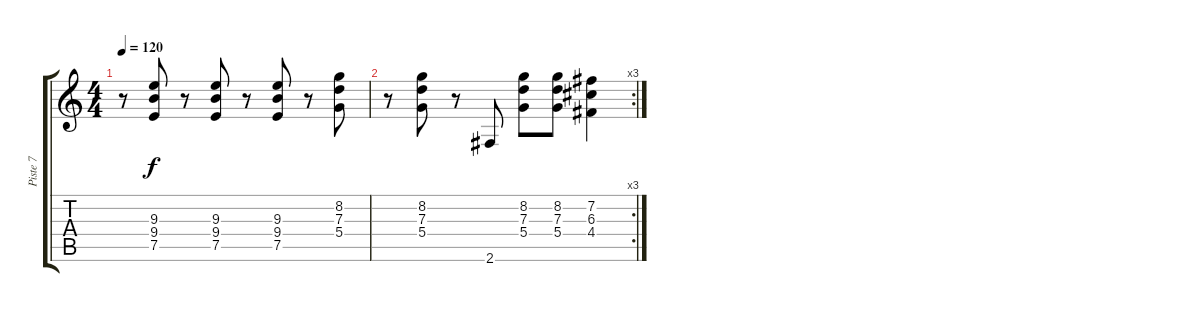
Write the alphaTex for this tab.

\track ("Piste 7" "Piste 7") {instrument distortionguitar}
\staff {score tabs}
\tuning (E4 B3 G3 D3 A2 E2) {hide}
\ts (4 4)
\tempo 120
\clef g2
\ks c
r.8{dy f} (9.3 9.4 7.5).8 r.8 (9.3 9.4 7.5).8 r.8 (9.3 9.4 7.5).8 r.8 (8.2 7.3 5.4).8 |
\rc 3
r.8 (8.2 7.3 5.4).8 r.8 2.6.8 (8.2 7.3 5.4).8 (8.2 7.3 5.4).8 (7.2 6.3 4.4).4
